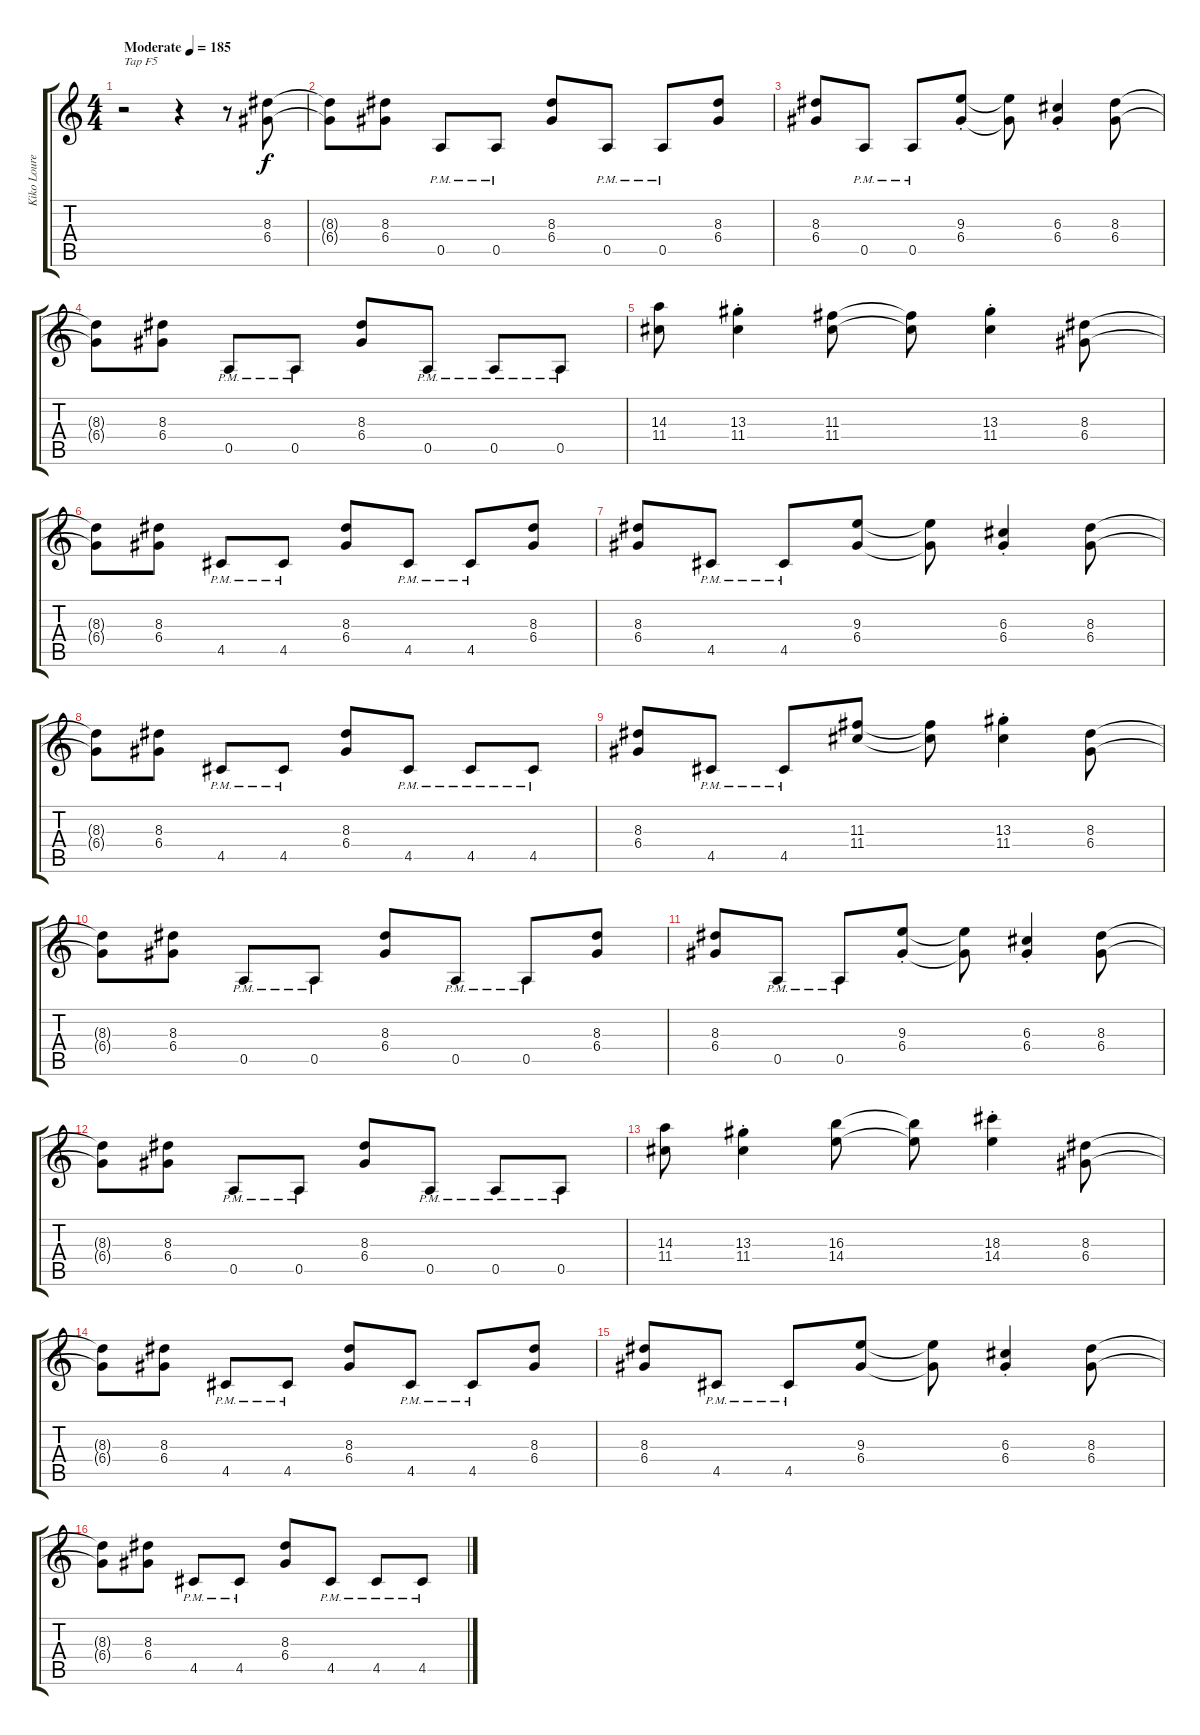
\track ("Kiko Loureiro" "Kiko Loure") {instrument distortionguitar}
\staff {score tabs}
\tuning (E4 B3 G3 D3 A2 E2) {hide}
\ts (4 4)
\tempo (185 "Moderate")
\clef g2
\ks c
r.2{txt "Tap F5" dy f instrument distortionguitar} r.4 r.8 (8.3 6.4).8 |
(8.3{t} 6.4{t}).8 (8.3 6.4).8 0.5{pm}.8 0.5{pm}.8 (8.3 6.4).8 0.5{pm}.8 0.5{pm}.8 (8.3 6.4).8 |
(8.3 6.4).8 0.5{pm}.8 0.5{pm}.8 (9.3{st} 6.4{st}).8 (9.3{t} 6.4{t}).8 (6.3{st} 6.4{st}).4 (8.3 6.4).8 |
(8.3{t} 6.4{t}).8 (8.3 6.4).8 0.5{pm}.8 0.5{pm}.8 (8.3 6.4).8 0.5{pm}.8 0.5{pm}.8 0.5{pm}.8 |
(14.3 11.4).8 (13.3{st} 11.4{st}).4 (11.3 11.4).8 (11.3{t} 11.4{t}).8 (13.3{st} 11.4{st}).4 (8.3 6.4).8 |
(8.3{t} 6.4{t}).8 (8.3 6.4).8 4.5{pm}.8 4.5{pm}.8 (8.3 6.4).8 4.5{pm}.8 4.5{pm}.8 (8.3 6.4).8 |
(8.3 6.4).8 4.5{pm}.8 4.5{pm}.8 (9.3 6.4).8 (9.3{t} 6.4{t}).8 (6.3{st} 6.4{st}).4 (8.3 6.4).8 |
(8.3{t} 6.4{t}).8 (8.3 6.4).8 4.5{pm}.8 4.5{pm}.8 (8.3 6.4).8 4.5{pm}.8 4.5{pm}.8 4.5{pm}.8 |
(8.3 6.4).8 4.5{pm}.8 4.5{pm}.8 (11.3 11.4).8 (11.3{t} 11.4{t}).8 (13.3{st} 11.4{st}).4 (8.3 6.4).8 |
(8.3{t} 6.4{t}).8 (8.3 6.4).8 0.5{pm}.8 0.5{pm}.8 (8.3 6.4).8 0.5{pm}.8 0.5{pm}.8 (8.3 6.4).8 |
(8.3 6.4).8 0.5{pm}.8 0.5{pm}.8 (9.3{st} 6.4{st}).8 (9.3{t} 6.4{t}).8 (6.3{st} 6.4{st}).4 (8.3 6.4).8 |
(8.3{t} 6.4{t}).8 (8.3 6.4).8 0.5{pm}.8 0.5{pm}.8 (8.3 6.4).8 0.5{pm}.8 0.5{pm}.8 0.5{pm}.8 |
(14.3 11.4).8 (13.3{st} 11.4{st}).4 (16.3 14.4).8 (16.3{t} 14.4{t}).8 (18.3{st} 14.4{st}).4 (8.3 6.4).8 |
(8.3{t} 6.4{t}).8 (8.3 6.4).8 4.5{pm}.8 4.5{pm}.8 (8.3 6.4).8 4.5{pm}.8 4.5{pm}.8 (8.3 6.4).8 |
(8.3 6.4).8 4.5{pm}.8 4.5{pm}.8 (9.3 6.4).8 (9.3{t} 6.4{t}).8 (6.3{st} 6.4{st}).4 (8.3 6.4).8 |
(8.3{t} 6.4{t}).8 (8.3 6.4).8 4.5{pm}.8 4.5{pm}.8 (8.3 6.4).8 4.5{pm}.8 4.5{pm}.8 4.5{pm}.8
